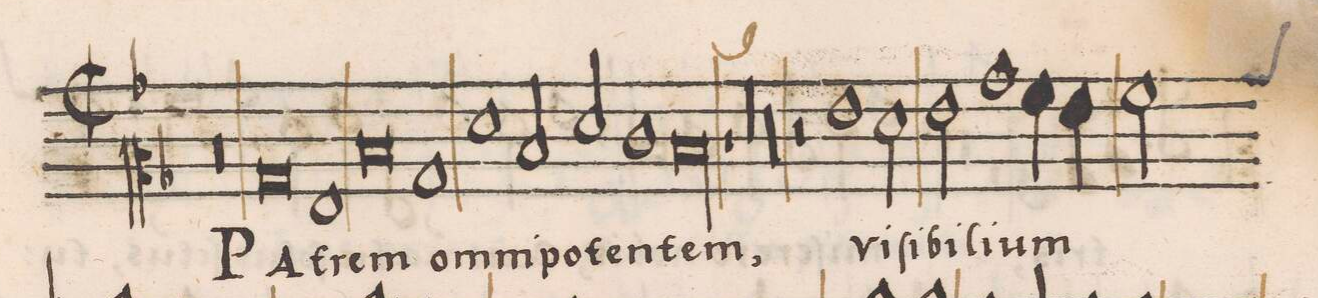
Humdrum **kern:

**kern	**text
*I"CANTVS	*
*clefC2	*
*k[b-]	*
*met(c|)	*
*M2/1	*
0r	.
=2	=2
0B-	PA-
=3	=3
1G	-trem
0d	.
=4	=4
1B-	om-
=5	=5
1f	-ni-
2d/	-po-
2f/	.
=6	=6
1e	-ten-
00d	-tem,
=7	=7
=8	=8
1r	.
=9	=9
0r	.
=10	=10
0r	.
=11	=11
0r	.
=12	=12
0r	.
=13	=13
2r	.
1g	vi-
2f\	-ſi-
=14	=14
2g\	-bi-
1b-	-li-
4a\	-um
4g\	.
=15	=15
*custos:b-	*
2a\	.
*-	*-
